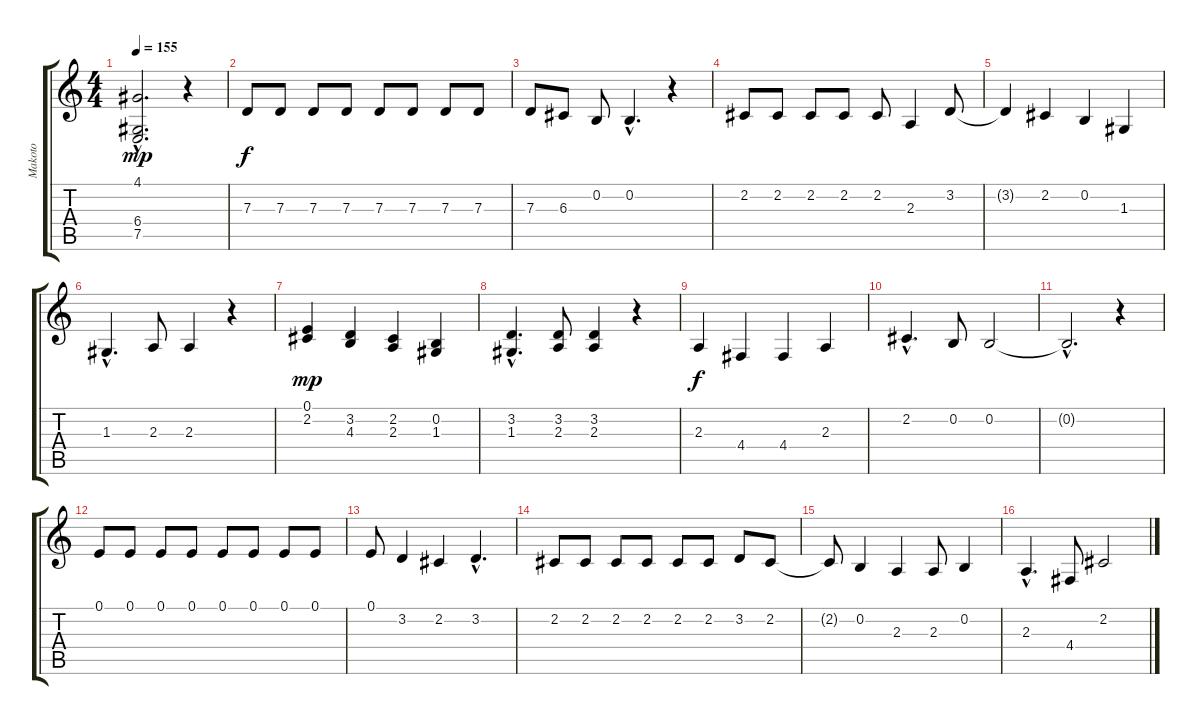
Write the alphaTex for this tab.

\track ("Makoto" "Makoto") {instrument violin}
\staff {score tabs}
\tuning (E4 B3 G3 D3 A2 E2) {hide}
\ts (4 4)
\tempo 155
\clef g2
\ks c
(4.1{hac} 6.4{hac} 7.5{hac}).2{d dy mp} r.4 |
7.3.8{dy f} 7.3.8 7.3.8 7.3.8 7.3.8 7.3.8 7.3.8 7.3.8 |
7.3.8 6.3.8 0.2.8 0.2{hac}.4{d} r.4 |
2.2.8 2.2.8 2.2.8 2.2.8 2.2.8 2.3.4 3.2.8 |
3.2{t}.4 2.2.4 0.2.4 1.3.4 |
1.3{hac}.4{d} 2.3.8 2.3.4 r.4 |
(0.1 2.2).4{dy mp} (3.2 4.3).4 (2.2 2.3).4 (0.2 1.3).4 |
(3.2{hac} 1.3{hac}).4{d} (3.2 2.3).8 (3.2 2.3).4 r.4 |
2.3.4{dy f} 4.4.4 4.4.4 2.3.4 |
2.2{hac}.4{d} 0.2.8 0.2.2 |
0.2{hac t}.2{d} r.4 |
0.1.8 0.1.8 0.1.8 0.1.8 0.1.8 0.1.8 0.1.8 0.1.8 |
0.1.8 3.2.4 2.2.4 3.2{hac}.4{d} |
2.2.8 2.2.8 2.2.8 2.2.8 2.2.8 2.2.8 3.2.8 2.2.8 |
2.2{t}.8 0.2.4 2.3.4 2.3.8 0.2.4 |
2.3{hac}.4{d} 4.4.8 2.2.2
